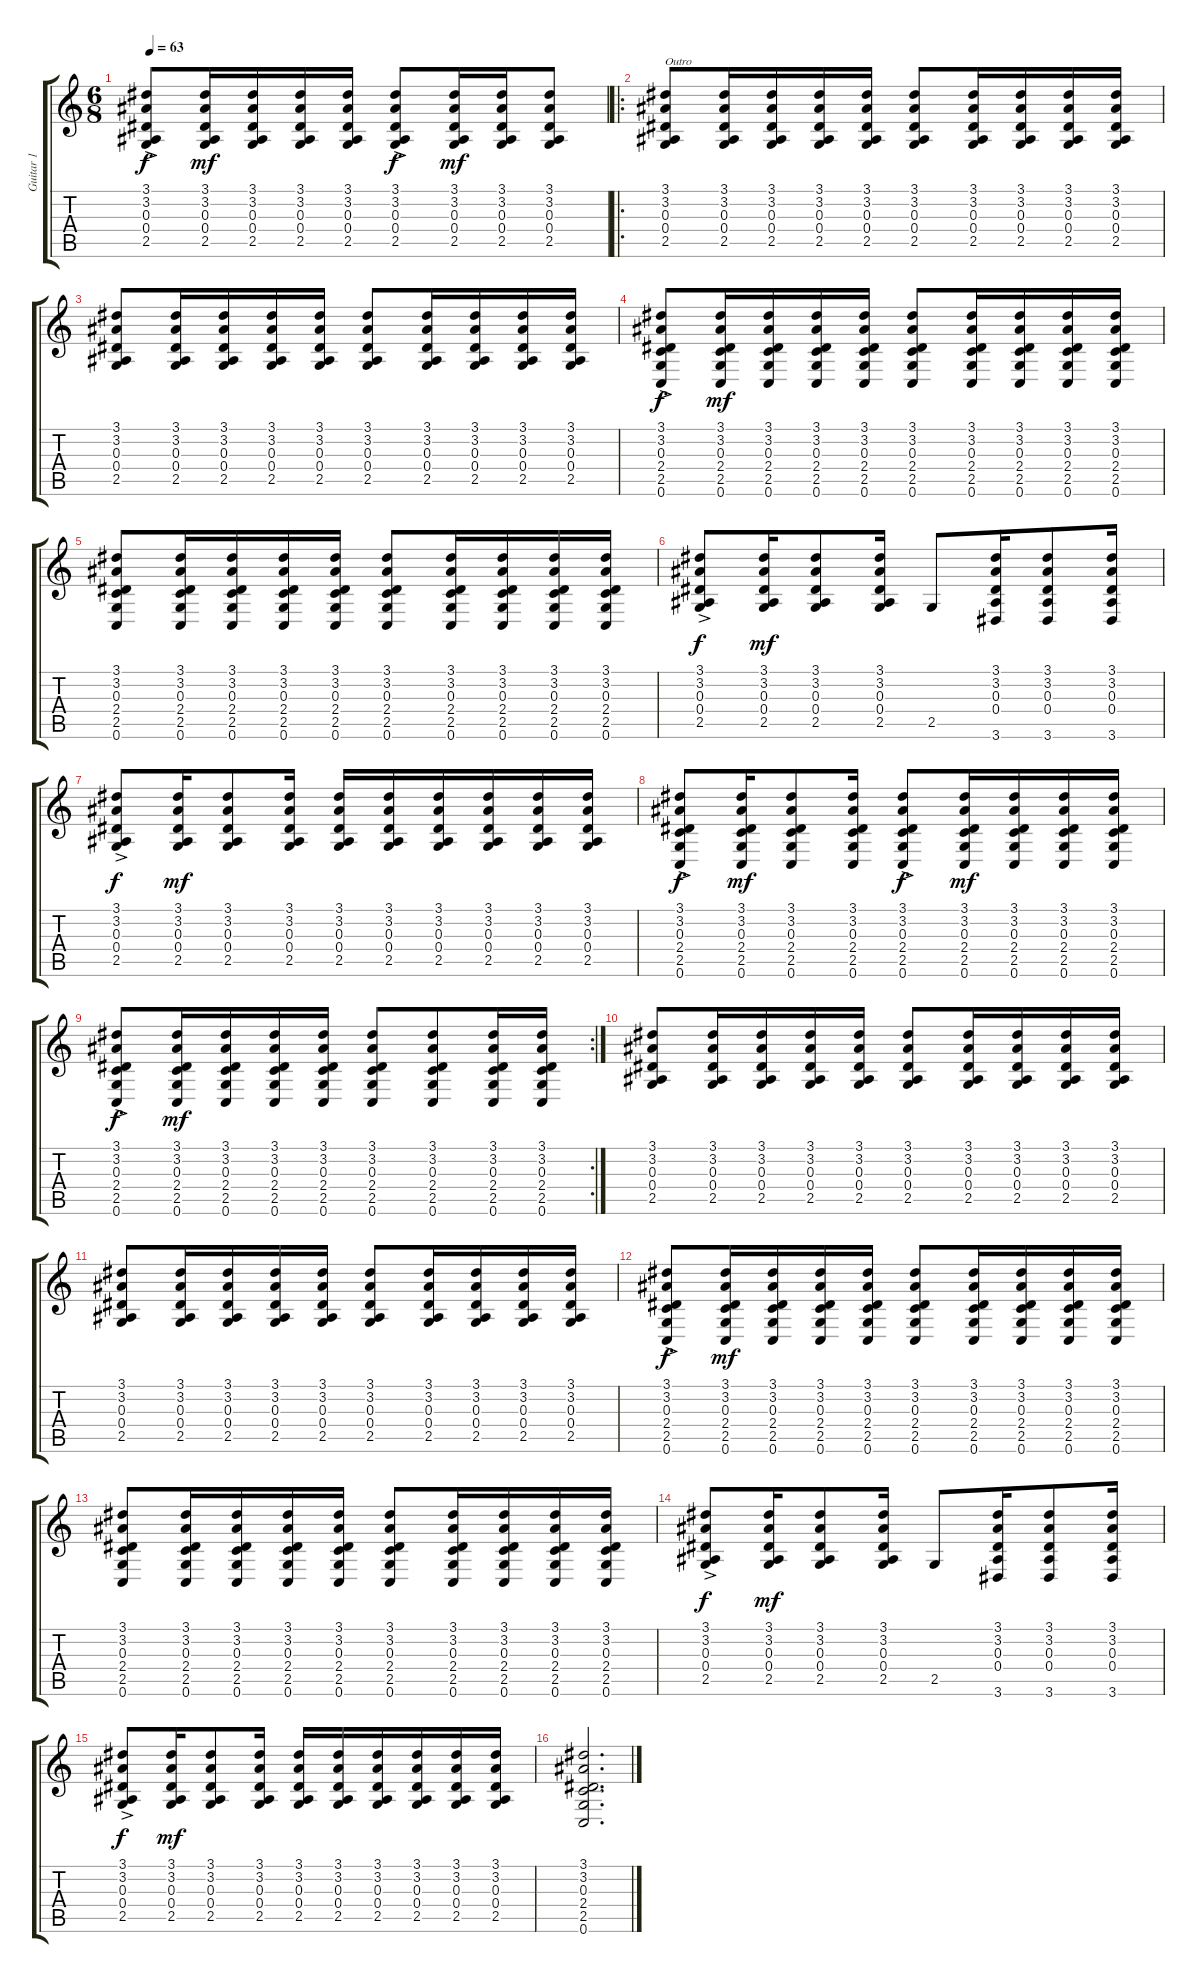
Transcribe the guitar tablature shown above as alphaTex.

\track ("Guitar 1" "Guitar 1") {instrument acousticguitarnylon}
\staff {score tabs}
\tuning (C4 G3 Eb3 Bb2 F2 C2) {hide}
\ts (6 8)
\tempo 63
\clef g2
\ks c
(3.1{ac} 3.2{ac} 0.3{ac} 0.4{ac} 2.5).8{dy f} (3.1 3.2 0.3 0.4 2.5).16{dy mf} (3.1 3.2 0.3 0.4 2.5).16 (3.1 3.2 0.3 0.4 2.5).16 (3.1 3.2 0.3 0.4 2.5).16 (3.1{ac} 3.2{ac} 0.3{ac} 0.4{ac} 2.5).8{dy f} (3.1 3.2 0.3 0.4 2.5).16{dy mf} (3.1 3.2 0.3 0.4 2.5).16 (3.1 3.2 0.3 0.4 2.5).8 |
\ro
(3.1 3.2 0.3 0.4 2.5).8{txt "Outro"} (3.1 3.2 0.3 0.4 2.5).16 (3.1 3.2 0.3 0.4 2.5).16 (3.1 3.2 0.3 0.4 2.5).16 (3.1 3.2 0.3 0.4 2.5).16 (3.1 3.2 0.3 0.4 2.5).8 (3.1 3.2 0.3 0.4 2.5).16 (3.1 3.2 0.3 0.4 2.5).16 (3.1 3.2 0.3 0.4 2.5).16 (3.1 3.2 0.3 0.4 2.5).16 |
(3.1 3.2 0.3 0.4 2.5).8 (3.1 3.2 0.3 0.4 2.5).16 (3.1 3.2 0.3 0.4 2.5).16 (3.1 3.2 0.3 0.4 2.5).16 (3.1 3.2 0.3 0.4 2.5).16 (3.1 3.2 0.3 0.4 2.5).8 (3.1 3.2 0.3 0.4 2.5).16 (3.1 3.2 0.3 0.4 2.5).16 (3.1 3.2 0.3 0.4 2.5).16 (3.1 3.2 0.3 0.4 2.5).16 |
(3.1{ac} 3.2{ac} 0.3{ac} 2.4{ac} 2.5{ac} 0.6{ac}).8{dy f} (3.1 3.2 0.3 2.4 2.5 0.6).16{dy mf} (3.1 3.2 0.3 2.4 2.5 0.6).16 (3.1 3.2 0.3 2.4 2.5 0.6).16 (3.1 3.2 0.3 2.4 2.5 0.6).16 (3.1 3.2 0.3 2.4 2.5 0.6).8 (3.1 3.2 0.3 2.4 2.5 0.6).16 (3.1 3.2 0.3 2.4 2.5 0.6).16 (3.1 3.2 0.3 2.4 2.5 0.6).16 (3.1 3.2 0.3 2.4 2.5 0.6).16 |
(3.1 3.2 0.3 2.4 2.5 0.6).8 (3.1 3.2 0.3 2.4 2.5 0.6).16 (3.1 3.2 0.3 2.4 2.5 0.6).16 (3.1 3.2 0.3 2.4 2.5 0.6).16 (3.1 3.2 0.3 2.4 2.5 0.6).16 (3.1 3.2 0.3 2.4 2.5 0.6).8 (3.1 3.2 0.3 2.4 2.5 0.6).16 (3.1 3.2 0.3 2.4 2.5 0.6).16 (3.1 3.2 0.3 2.4 2.5 0.6).16 (3.1 3.2 0.3 2.4 2.5 0.6).16 |
(3.1{ac} 3.2{ac} 0.3{ac} 0.4{ac} 2.5{ac}).8{dy f} (3.1 3.2 0.3 0.4 2.5).16{dy mf} (3.1 3.2 0.3 0.4 2.5).8 (3.1 3.2 0.3 0.4 2.5).16 2.5.8 (3.1 3.2 0.3 0.4 3.6).16 (3.1 3.2 0.3 0.4 3.6).8 (3.1 3.2 0.3 0.4 3.6).16 |
(3.1{ac} 3.2{ac} 0.3{ac} 0.4{ac} 2.5{ac}).8{dy f} (3.1 3.2 0.3 0.4 2.5).16{dy mf} (3.1 3.2 0.3 0.4 2.5).8 (3.1 3.2 0.3 0.4 2.5).16 (3.1 3.2 0.3 0.4 2.5).16 (3.1 3.2 0.3 0.4 2.5).16 (3.1 3.2 0.3 0.4 2.5).16 (3.1 3.2 0.3 0.4 2.5).16 (3.1 3.2 0.3 0.4 2.5).16 (3.1 3.2 0.3 0.4 2.5).16 |
(3.1{ac} 3.2{ac} 0.3{ac} 2.4{ac} 2.5{ac} 0.6{ac}).8{dy f} (3.1 3.2 0.3 2.4 2.5 0.6).16{dy mf} (3.1 3.2 0.3 2.4 2.5 0.6).8 (3.1 3.2 0.3 2.4 2.5 0.6).16 (3.1{ac} 3.2{ac} 0.3{ac} 2.4{ac} 2.5{ac} 0.6{ac}).8{dy f} (3.1 3.2 0.3 2.4 2.5 0.6).16{dy mf} (3.1 3.2 0.3 2.4 2.5 0.6).16 (3.1 3.2 0.3 2.4 2.5 0.6).16 (3.1 3.2 0.3 2.4 2.5 0.6).16 |
\rc 2
(3.1{ac} 3.2{ac} 0.3{ac} 2.4{ac} 2.5{ac} 0.6{ac}).8{dy f} (3.1 3.2 0.3 2.4 2.5 0.6).16{dy mf} (3.1 3.2 0.3 2.4 2.5 0.6).16 (3.1 3.2 0.3 2.4 2.5 0.6).16 (3.1 3.2 0.3 2.4 2.5 0.6).16 (3.1 3.2 0.3 2.4 2.5 0.6).8 (3.1 3.2 0.3 2.4 2.5 0.6).8 (3.1 3.2 0.3 2.4 2.5 0.6).16 (3.1 3.2 0.3 2.4 2.5 0.6).16 |
(3.1 3.2 0.3 0.4 2.5).8 (3.1 3.2 0.3 0.4 2.5).16 (3.1 3.2 0.3 0.4 2.5).16 (3.1 3.2 0.3 0.4 2.5).16 (3.1 3.2 0.3 0.4 2.5).16 (3.1 3.2 0.3 0.4 2.5).8 (3.1 3.2 0.3 0.4 2.5).16 (3.1 3.2 0.3 0.4 2.5).16 (3.1 3.2 0.3 0.4 2.5).16 (3.1 3.2 0.3 0.4 2.5).16 |
(3.1 3.2 0.3 0.4 2.5).8 (3.1 3.2 0.3 0.4 2.5).16 (3.1 3.2 0.3 0.4 2.5).16 (3.1 3.2 0.3 0.4 2.5).16 (3.1 3.2 0.3 0.4 2.5).16 (3.1 3.2 0.3 0.4 2.5).8 (3.1 3.2 0.3 0.4 2.5).16 (3.1 3.2 0.3 0.4 2.5).16 (3.1 3.2 0.3 0.4 2.5).16 (3.1 3.2 0.3 0.4 2.5).16 |
(3.1{ac} 3.2{ac} 0.3{ac} 2.4{ac} 2.5{ac} 0.6{ac}).8{dy f} (3.1 3.2 0.3 2.4 2.5 0.6).16{dy mf} (3.1 3.2 0.3 2.4 2.5 0.6).16 (3.1 3.2 0.3 2.4 2.5 0.6).16 (3.1 3.2 0.3 2.4 2.5 0.6).16 (3.1 3.2 0.3 2.4 2.5 0.6).8 (3.1 3.2 0.3 2.4 2.5 0.6).16 (3.1 3.2 0.3 2.4 2.5 0.6).16 (3.1 3.2 0.3 2.4 2.5 0.6).16 (3.1 3.2 0.3 2.4 2.5 0.6).16 |
(3.1 3.2 0.3 2.4 2.5 0.6).8 (3.1 3.2 0.3 2.4 2.5 0.6).16 (3.1 3.2 0.3 2.4 2.5 0.6).16 (3.1 3.2 0.3 2.4 2.5 0.6).16 (3.1 3.2 0.3 2.4 2.5 0.6).16 (3.1 3.2 0.3 2.4 2.5 0.6).8 (3.1 3.2 0.3 2.4 2.5 0.6).16 (3.1 3.2 0.3 2.4 2.5 0.6).16 (3.1 3.2 0.3 2.4 2.5 0.6).16 (3.1 3.2 0.3 2.4 2.5 0.6).16 |
(3.1{ac} 3.2{ac} 0.3{ac} 0.4{ac} 2.5{ac}).8{dy f} (3.1 3.2 0.3 0.4 2.5).16{dy mf} (3.1 3.2 0.3 0.4 2.5).8 (3.1 3.2 0.3 0.4 2.5).16 2.5.8 (3.1 3.2 0.3 0.4 3.6).16 (3.1 3.2 0.3 0.4 3.6).8 (3.1 3.2 0.3 0.4 3.6).16 |
(3.1{ac} 3.2{ac} 0.3{ac} 0.4{ac} 2.5{ac}).8{dy f} (3.1 3.2 0.3 0.4 2.5).16{dy mf} (3.1 3.2 0.3 0.4 2.5).8 (3.1 3.2 0.3 0.4 2.5).16 (3.1 3.2 0.3 0.4 2.5).16 (3.1 3.2 0.3 0.4 2.5).16 (3.1 3.2 0.3 0.4 2.5).16 (3.1 3.2 0.3 0.4 2.5).16 (3.1 3.2 0.3 0.4 2.5).16 (3.1 3.2 0.3 0.4 2.5).16 |
(3.1 3.2 0.3 2.4 2.5 0.6).2{d}
